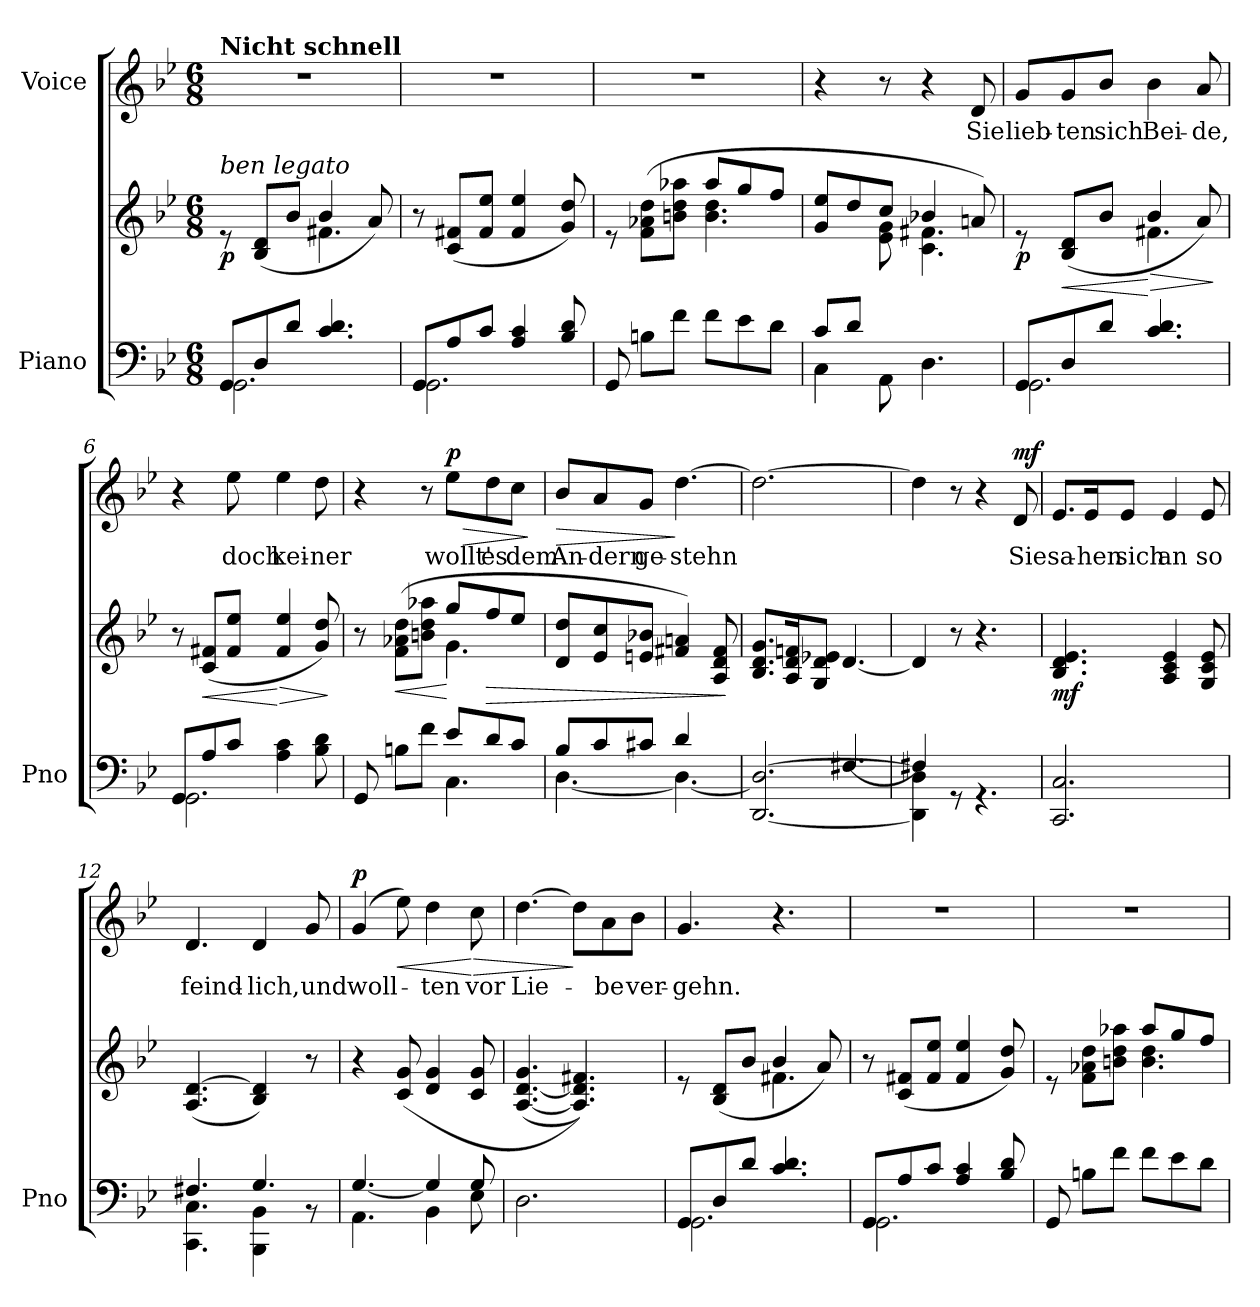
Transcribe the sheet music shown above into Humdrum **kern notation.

**kern	**kern	**dynam	**kern	**text	**dynam
*part2	*part2	*part2	*part1	*part1	*part1
*staff3	*staff2	*staff2/3	*staff1	*staff1	*staff1
*I"Piano	*	*	*I"Voice	*	*
*I'Pno	*	*	*	*	*
*clefF4	*clefG2	*	*clefG2	*	*
*k[b-e-]	*k[b-e-]	*	*k[b-e-]	*	*
*g:	*g:	*	*g:	*	*
*M6/8	*M6/8	*	*M6/8	*	*
=1	=1	=1	=1	=1	=1
*^	*^	*	*	*	*
!	!	!	!	!	!LO:TX:a:B:t=Nicht schnell	!	!
!	!	!LO:TX:a:i:t=ben legato	!	!	!	!	!
!	!	!	!	!LO:DY:b	!	!	!
8GG/L	2.GG\	8re	4.ryy	p	2.r	.	.
8D/	.	(>8B-/ 8d/L	.	.	.	.	.
8d/J	.	8b-/J	.	.	.	.	.
4.c/ 4.d/	.	4b-/	4.f#X\	.	.	.	.
.	.	8a/)	.	.	.	.	.
*	*	*v	*v	*	*	*	*
=2	=2	=2	=2	=2	=2	=2
8GG/L	2.GG\	8r	.	2.r	.	.
8A/	.	(8c/ 8f#X/L	.	.	.	.
8c/J	.	8f#/ 8ee-/J	.	.	.	.
4A/ 4c/	.	4f#/ 4ee-/	.	.	.	.
8B-/ 8d/	.	8g/ 8dd/)	.	.	.	.
*v	*v	*	*	*	*	*
=3	=3	=3	=3	=3	=3
*	*^	*	*	*	*
8GG/	8re	4.ryy	.	2.r	.	.
8Bn\L	(>8f\ 8a-X\ 8dd\L	.	.	.	.	.
8f\J	8bn\ 8dd\ 8aa-X\J	.	.	.	.	.
8f\L	8aa-/L	4.b\ 4.dd\	.	.	.	.
8e-\	8gg/	.	.	.	.	.
8d\J	8ff/J	.	.	.	.	.
=4	=4	=4	=4	=4	=4	=4
*^	*	*	*	*	*	*
4C\	8c/L	8g/ 8ee-/L	4ryy	.	4r	.	.
.	8d/J	8dd/	.	.	.	.	.
8AA\	2ryy	8cc/J	8e-\ 8g\	.	8r	.	.
4.D\	.	4b-X/	4.c\ 4.f#X\	.	4r	.	.
!	!	!	!	!	!	!LO:LY:b	!
.	.	8an/)	.	.	8d/	Sie	.
!!LO:LB:g=z
=5	=5	=5	=5	=5	=5	=5	=5
!	!	!	!	!LO:DY:b	!	!LO:LY:b	!
8GG/L	2.GG\	8re	4.ryy	p	8g/L	lieb-	.
!	!	!	!	!LO:HP:b	!	!LO:LY:b	!
8D/	.	(>8B-/ 8d/L	.	<	8g/	-ten	.
!	!	!	!	!	!	!LO:LY:b	!
8d/J	.	8b-/J	.	.	8b-/J	sich	.
!	!	!	!	!LO:HP:n=1:b	!	!LO:LY:b	!
4.c/ 4.d/	.	4b-/	4.f#X\	[ >	4b-\	Bei-	.
!	!	!	!	!	!	!LO:LY:b	!
.	.	8a/)	.	.	8a/	-de,	.
*v	*v	*	*	*	*	*	*
*	*v	*v	*	*	*	*
.	.	]	.	.	.
=6	=6	=6	=6	=6	=6
*^	*	*	*	*	*
8GG/L	2.GG\	8r	.	4r	.	.
!	!	!	!LO:HP:b	!	!	!
8A/	.	(>8c/ 8f#X/L	<	.	.	.
!	!	!	!	!	!LO:LY:b	!
8c/J	.	8f#/ 8ee-/J	.	8ee-\	doch	.
!	!	!	!LO:HP:n=1:b	!	!LO:LY:b	!
4A\ 4c\	.	4f#/ 4ee-/	[ >	4ee-\	kei-	.
!	!	!	!	!	!LO:LY:b	!
8B-\ 8d\	.	8g/ 8dd/)	.	8dd\	-ner	.
*v	*v	*	*	*	*	*
.	.	]	.	.	.
=7	=7	=7	=7	=7	=7
*^	*^	*	*	*	*
8GG/	4.ryy	8r	4.ryy	.	4r	.	.
!	!	!	!	!LO:HP:b	!	!	!
8Bn\L	.	(>8f\ 8a-X\ 8dd\L	.	<	.	.	.
8f\J	.	8bn\ 8dd\ 8aa-X\J	.	.	8r	.	.
!	!	!	!	!	!	!LO:LY:b	!LO:HP:b
!	!	!	!	!	!	!	!LO:DY:n=1:a
8e-/L	4.C\	8gg/L	4.g\	[	8ee-\L	wollt'	> p
!	!	!	!	!LO:HP:b	!	!LO:LY:b	!
8d/	.	8ff/	.	>	8dd\	es	.
!	!	!	!	!	!	!LO:LY:b	!
8c/J	.	8ee-/J	.	.	8cc\J	dem	.
*v	*v	*	*	*	*	*	*
*	*v	*v	*	*	*	*
.	.	.	.	.	]
=8	=8	=8	=8	=8	=8
*^	*	*	*	*	*
!	!	!	!	!	!LO:LY:b	!LO:HP:b
8B-/L	[4.D\	8d/ 8dd/L	.	8b-/L	An-	>
!	!	!	!	!	!LO:LY:b	!
8c/	.	8e-/ 8cc/	.	8a/	-dern	.
!	!	!	!	!	!LO:LY:b	!
8c#X/J	.	8en/ 8b-X/J	.	8g/J	ge-	.
!	!	!	!	!	!LO:LY:b	!
4d/	4.D\_	4f#X/ 4an/)	.	[4.dd\	-stehn	]
8ryy	.	8A/ 8d/ 8f#/	.	.	.	.
*v	*v	*	*	*	*	*
.	.	]	.	.	.
=9	=9	=9	=9	=9	=9
*^	*	*	*	*	*
[2.DD/ 2.D/_	4.rgyy	8.B-/ 8.d/ 8.g/L	.	2.dd\_	.	.
.	.	16A/ 16d/ 16fn/K	.	.	.	.
.	.	8G/ 8d/ 8e-X/J	.	.	.	.
.	[4.F#X/	[4.d/	.	.	.	.
!!LO:LB:g=z
=10	=10	=10	=10	=10	=10	=10
4DD\] 4D\]	4F#X/]	4d/]	.	4dd\]	.	.
8rGG	2ryy	8r	.	8r	.	.
4.rGG	.	4.r	.	4r	.	.
!	!	!	!	!	!LO:LY:b	!LO:DY:a
.	.	.	.	8d/	Sie	mf
*v	*v	*	*	*	*	*
=11	=11	=11	=11	=11	=11
!	!	!LO:DY:b	!	!LO:LY:b	!
2.CC/ 2.C/	4.B-/ 4.d/ 4.e-/	mf	8.e-/L	sa-	.
!	!	!	!	!LO:LY:b	!
.	.	.	16e-/K	-hen	.
!	!	!	!	!LO:LY:b	!
.	.	.	8e-/J	sich	.
!	!	!	!	!LO:LY:b	!
.	4A/ 4c/ 4e-/	.	4e-/	an	.
!	!	!	!	!LO:LY:b	!
.	8G/ 8c/ 8e-/	.	8e-/	so	.
=12	=12	=12	=12	=12	=12
*^	*	*	*	*	*
!	!	!	!	!	!LO:LY:b	!
4.F#X/	4.CC\ 4.C\	(>4.A/ [4.d/	.	4.d/	feind-	.
!	!	!	!	!	!LO:LY:b	!
4.G/	4BBB-\ 4BB-\	4B-/ 4d/])	.	4d/	-lich,	.
!	!	!	!	!	!LO:LY:b	!
.	8r	8r	.	8g/	und	.
=13	=13	=13	=13	=13	=13	=13
!	!	!	!	!	!LO:LY:b	!LO:DY:a
4.AA\	[4.G/	4r	.	(>4g/	woll-	p
!	!	!	!	!	!	!LO:HP:b
.	.	(>8c/ 8g/	.	8ee-\)	.	<
!	!	!	!	!	!LO:LY:b	!
4BB-\	4G/]	4d/ 4g/	.	4dd\	-ten	.
!	!	!	!	!	!LO:LY:b	!LO:HP:n=1:b
8E-\	8G/	8c/ 8g/	.	8cc\	vor	[ >
=14	=14	=14	=14	=14	=14	=14
!	!	!	!	!	!LO:LY:b	!
*v	*v	*	*	*	*	*
2.D\	([4.A/ [4.d/ 4.g/	.	[4.dd\	Lie-	.
.	4.A/] 4.d/] 4.f#X/))	.	8dd\L]	.	]
!	!	!	!	!LO:LY:b	!
.	.	.	8a\	-be	.
!	!	!	!	!LO:LY:b	!
.	.	.	8b-\J	ver-	.
=15	=15	=15	=15	=15	=15
*^	*^	*	*	*	*
!	!	!	!	!	!	!LO:LY:b	!
8GG/L	2.GG\	8re	4.ryy	.	4.g/	-gehn.	.
8D/	.	(>8B-/ 8d/L	.	.	.	.	.
8d/J	.	8b-/J	.	.	.	.	.
4.c/ 4.d/	.	4b-/	4.f#X\	.	4.r	.	.
.	.	8a/)	.	.	.	.	.
*	*	*v	*v	*	*	*	*
!!LO:PB:g=z
=16	=16	=16	=16	=16	=16	=16
8GG/L	2.GG\	8r	.	2.r	.	.
8A/	.	(>8c/ 8f#X/L	.	.	.	.
8c/J	.	8f#/ 8ee-/J	.	.	.	.
4A/ 4c/	.	4f#/ 4ee-/	.	.	.	.
8B-/ 8d/	.	8g/ 8dd/)	.	.	.	.
*v	*v	*	*	*	*	*
=17	=17	=17	=17	=17	=17
*	*^	*	*	*	*
8GG/	8re	4.ryy	.	2.r	.	.
8Bn\L	8f\ 8a-X\ 8dd\L	.	.	.	.	.
8f\J	8bn\ 8dd\ 8aa-X\J	.	.	.	.	.
8f\L	8aa-/L	4.b\ 4.dd\	.	.	.	.
8e-\	8gg/	.	.	.	.	.
8d\J	8ff/J	.	.	.	.	.
*	*v	*v	*	*	*	*
=	=	=	=	=	=
*-	*-	*-	*-	*-	*-
